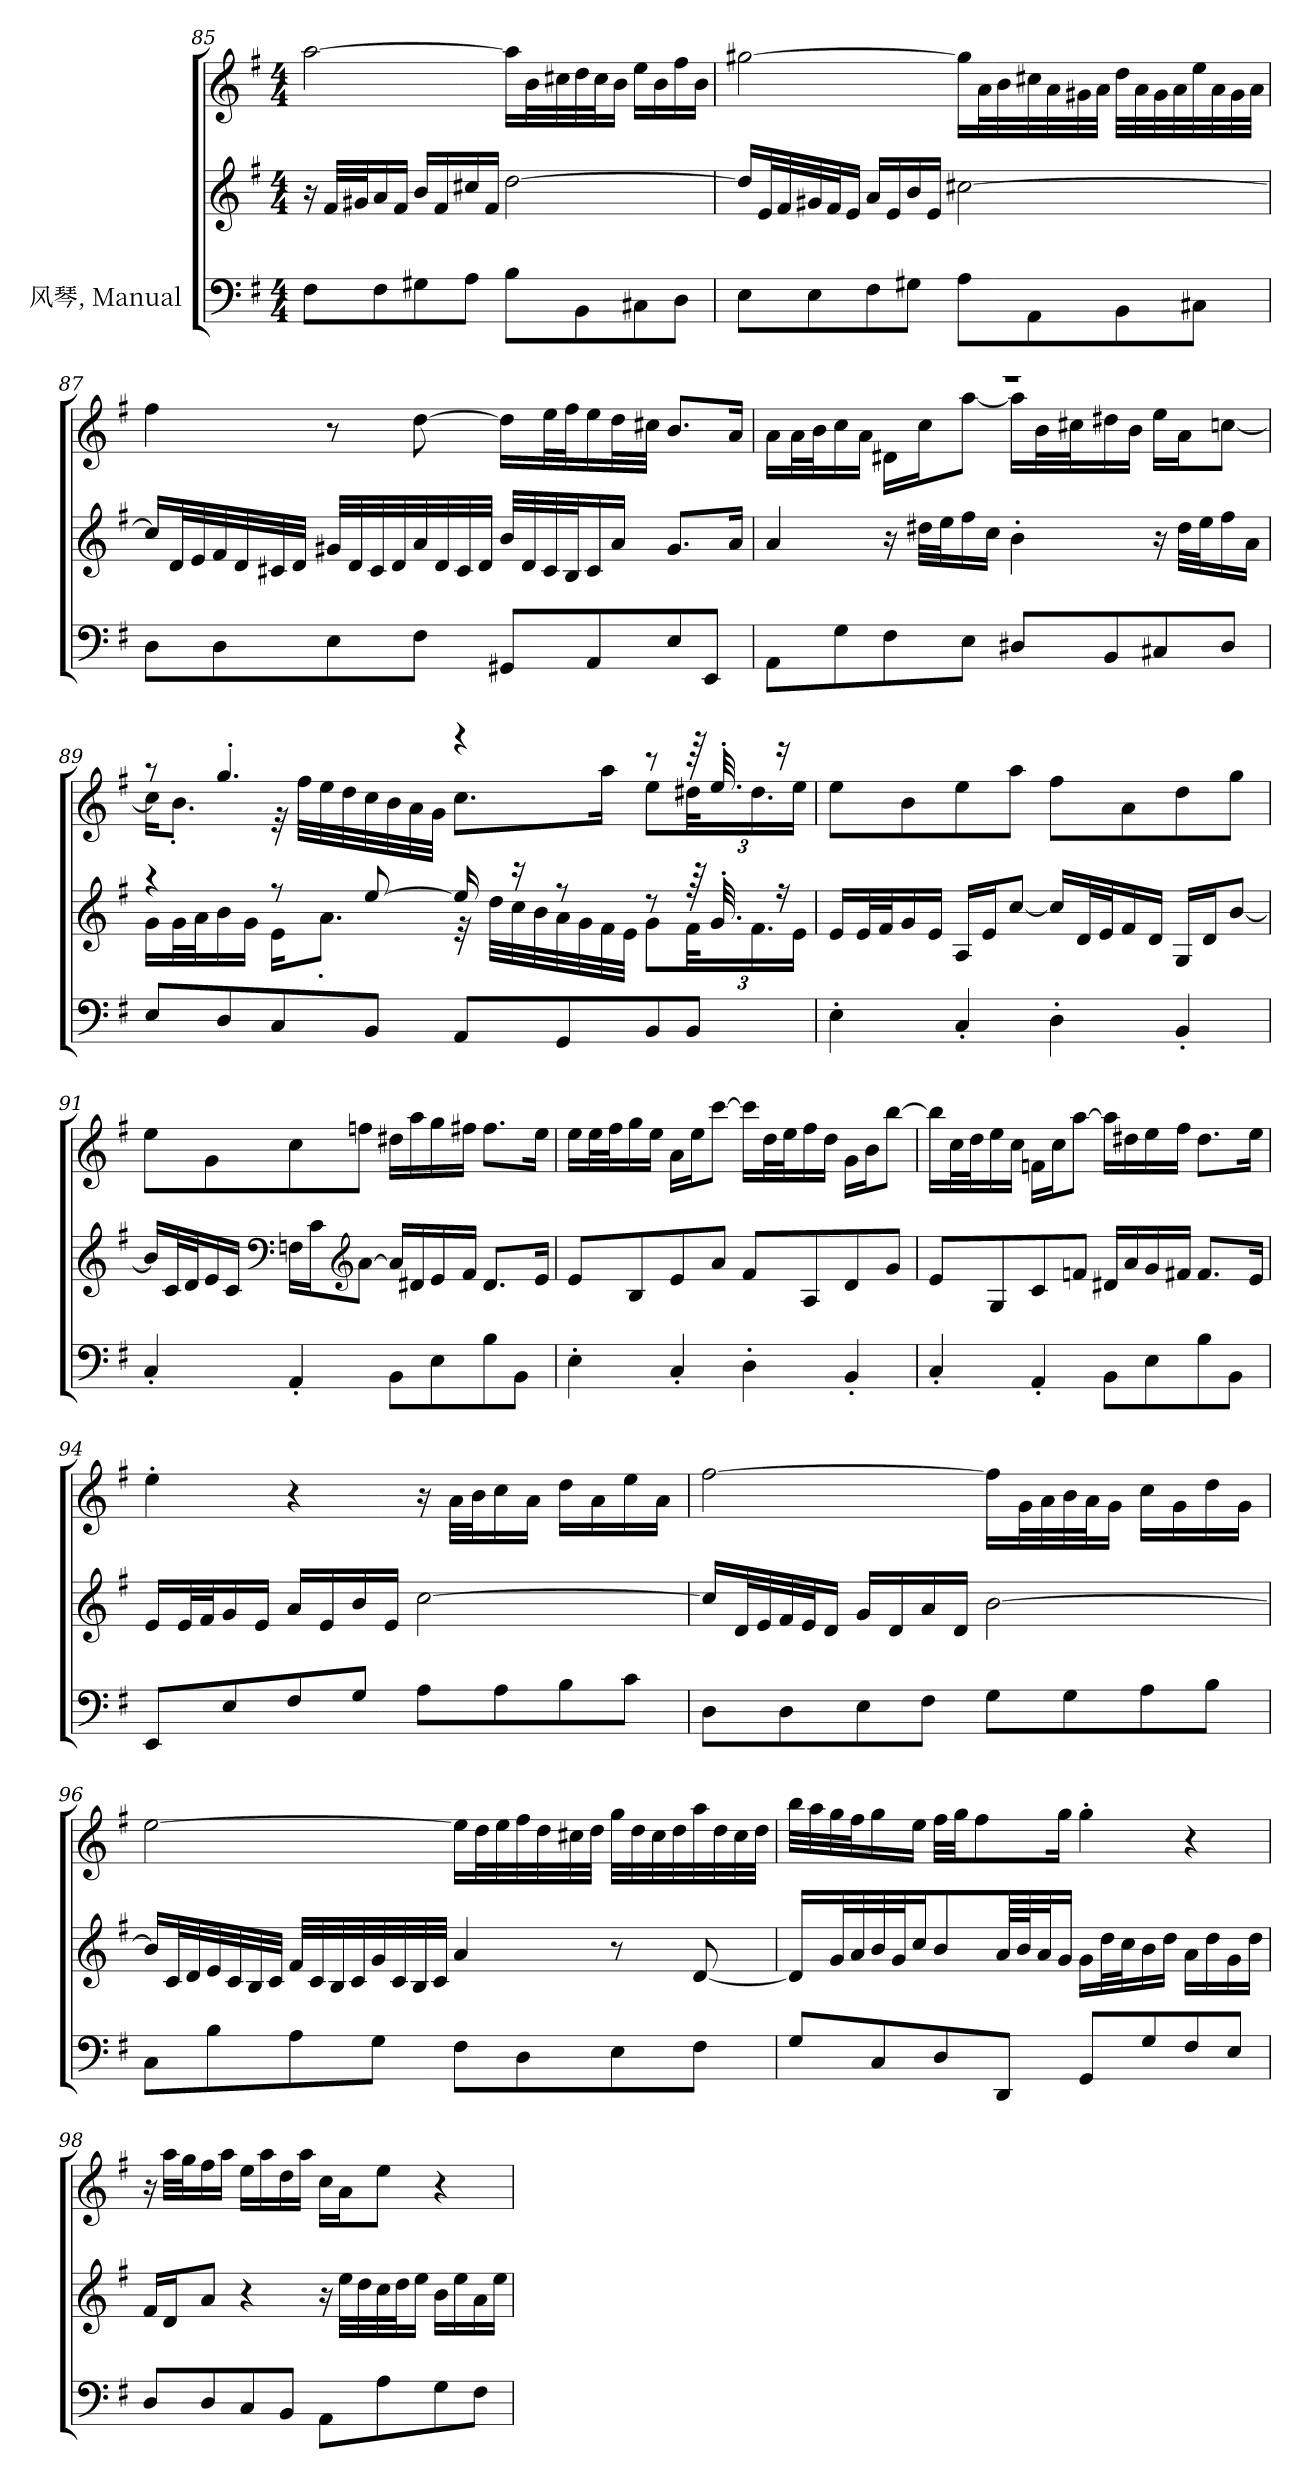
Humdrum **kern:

**kern	**kern	**kern
*part1	*part1	*part1
*staff3	*staff2	*staff1
*I"风琴, Manual	*	*
!!LO:LB:g=z
*clefF4	*clefG2	*clefG2
*k[f#]	*k[f#]	*k[f#]
*M4/4	*M4/4	*M4/4
=85	=85	=85
8F#\L	16r	[2aa\
.	32f#/LLL	.
.	32g#X/J	.
8F#\	16a/	.
.	16f#/JJ	.
8G#X\	16b/LL	.
.	16f#/	.
8A\J	16cc#X/	.
.	16f#/JJ	.
8B\L	[2dd\	16aa\LL]
.	.	32b\L
.	.	32cc#X\
8BB\	.	32dd\
.	.	32cc#\J
.	.	16b\JJ
8C#X\	.	16ee\LL
.	.	16b\
8D\J	.	16ff#\
.	.	16b\JJ
!!LO:LB:g=z
=86	=86	=86
8E\L	16dd/LL]	[2gg#X\
.	32e/L	.
.	32f#/	.
8E\	32g#X/	.
.	32f#/J	.
.	16e/JJ	.
8F#\	16a/LL	.
.	16e/	.
8G#X\J	16b/	.
.	16e/JJ	.
8A\L	[2cc#X\	16gg#\LL]
.	.	32a\L
.	.	32b\
8AA\	.	32cc#X\
.	.	32a\
.	.	32g#X\
.	.	32a\JJJ
8BB\	.	32dd\LLL
.	.	32a\
.	.	32g#\
.	.	32a\
8C#X\J	.	32ee\
.	.	32a\
.	.	32g#\
.	.	32a\JJJ
!!LO:LB:g=z
=87	=87	=87
8D\L	16cc#/LL]	4ff#\
.	32d/L	.
.	32e/	.
8D\	32f#/	.
.	32d/	.
.	32c#X/	.
.	32d/JJJ	.
8E\	32g#X/LLL	8r
.	32d/	.
.	32c#/	.
.	32d/	.
8F#\J	32a/	[8dd\
.	32d/	.
.	32c#/	.
.	32d/JJJ	.
8GG#X/L	32b/LLL	16dd\LL]
.	32d/	.
.	32c#/	32ee\L
.	32B/J	32ff#\J
8AA/	16c#/	16ee\
.	16a/JJ	32dd\L
.	.	32cc#X\JJJ
8E/	8.g#/L	8.b/L
8EE/J	.	.
.	16a/Jk	16a/Jk
!!LO:PB:g=z
=88	=88	=88
*	*	*^
8AA\L	4a/	1r	16a\LL
.	.	.	32a\L
.	.	.	32b\J
8G\	.	.	16cc\
.	.	.	16a\JJ
8F#\	16r	.	16d#X\LL
.	32dd#X\LLL	.	16cc\J
.	32ee\J	.	.
8E\J	16ff#\	.	[8aa\J
.	16cc\JJ	.	.
8D#X/L	4b'\	.	16aa\LL]
.	.	.	32b\L
.	.	.	32cc#X\J
8BB/	.	.	16dd#X\
.	.	.	16b\JJ
8C#X/	16r	.	16ee\LL
.	32dd#\LLL	.	16a\J
.	32ee\J	.	.
8D#/J	16ff#\	.	[8ccn\J
.	16a\JJ	.	.
!!LO:LB:g=z	!!
=89	=89	=89	=89
*	*^	*	*
8E/L	4r	16g\LL	8r	16cc\KL]
.	.	32g\L	.	8.b'\J
.	.	32a\J	.	.
8D/	.	16b\	4.gg'/	.
.	.	16g\JJ	.	.
8C/	8r	16e\KL	.	32r
.	.	.	.	32ff#\LLL
.	.	8.a'\J	.	32ee\
.	.	.	.	32dd\
8BB/J	[8ee/	.	.	32cc\
.	.	.	.	32b\
.	.	.	.	32a\
.	.	.	.	32g\JJJ
8AA/L	16ee/]	32r	4r	8.cc\L
.	.	32dd\LLL	.	.
.	16r	32cc\	.	.
.	.	32b\	.	.
8GG/	8r	32a\	.	.
.	.	32g\	.	.
.	.	32f#\	.	16aa\Jk
.	.	32e\JJJ	.	.
8BB/	8r	8g\L	8r	8ee\L
*	*	*Xbrackettup	*	*Xbrackettup
8BB/J	64r	48f#\KL	64r	48dd#X\KL
.	32.g'/	.	32.ee'/	.
.	.	24.f#\	.	24.dd#\
.	16r	.	16r	.
.	.	24e\JJ	.	24ee\JJ
*	*v	*v	*	*
*	*	*v	*v
=90	=90	=90
4E'\	16e/LL	8ee\L
.	32e/L	.
.	32f#/J	.
.	16g/	8b\
.	16e/JJ	.
4C'/	16A/LL	8ee\
.	16e/J	.
.	[8cc/J	8aa\J
4D'\	16cc/LL]	8ff#\L
.	32d/L	.
.	32e/J	.
.	16f#/	8a\
.	16d/JJ	.
4BB'/	16G/LL	8dd\
.	16d/J	.
.	[8b/J	8gg\J
!!LO:LB:g=z
=91	=91	=91
4C'/	16b/LL]	8ee\L
.	32c/L	.
.	32d/J	.
.	16e/	8g\
.	16c/JJ	.
*	*clefF4	*
4AA'/	16Fn\LL	8cc\
.	16c\J	.
*	*clefG2	*
.	[8a\J	8ffn\J
8BB\L	16a/LL]	16dd#X\LL
.	16d#X/	16aa\
8E\	16e/	16gg\
.	16f#/JJ	16ff#X\JJ
8B\	8.d#/L	8.ff#\L
8BB\J	.	.
.	16e/Jk	16ee\Jk
=92	=92	=92
4E'\	8e/L	16ee\LL
.	.	32ee\L
.	.	32ff#\J
.	8B/	16gg\
.	.	16ee\JJ
4C'/	8e/	16a\LL
.	.	16ee\J
.	8a/J	[8ccc\J
4D'\	8f#/L	16ccc\LL]
.	.	32dd\L
.	.	32ee\J
.	8A/	16ff#\
.	.	16dd\JJ
4BB'/	8d/	16g\LL
.	.	16b\J
.	8g/J	[8bb\J
!!LO:LB:g=z
=93	=93	=93
4C'/	8e/L	16bb\LL]
.	.	32cc\L
.	.	32dd\J
.	8G/	16ee\
.	.	16cc\JJ
4AA'/	8c/	16fn\LL
.	.	16cc\J
.	8fn/J	[8aa\J
8BB\L	16d#X/LL	16aa\LL]
.	16a/	16dd#X\
8E\	16g/	16ee\
.	16f#X/JJ	16ff#\JJ
8B\	8.f#/L	8.dd#\L
8BB\J	.	.
.	16e/Jk	16ee\Jk
=94	=94	=94
8EE/L	16e/LL	4ee'\
.	32e/L	.
.	32f#/J	.
8E/	16g/	.
.	16e/JJ	.
8F#/	16a/LL	4r
.	16e/	.
8G/J	16b/	.
.	16e/JJ	.
8A\L	[2cc\	16r
.	.	32a\LLL
.	.	32b\J
8A\	.	16cc\
.	.	16a\JJ
8B\	.	16dd\LL
.	.	16a\
8c\J	.	16ee\
.	.	16a\JJ
!!LO:PB:g=z
=95	=95	=95
8D\L	16cc/LL]	[2ff#\
.	32d/L	.
.	32e/	.
8D\	32f#/	.
.	32e/J	.
.	16d/JJ	.
8E\	16g/LL	.
.	16d/	.
8F#\J	16a/	.
.	16d/JJ	.
8G\L	[2b\	16ff#\LL]
.	.	32g\L
.	.	32a\
8G\	.	32b\
.	.	32a\J
.	.	16g\JJ
8A\	.	16cc\LL
.	.	16g\
8B\J	.	16dd\
.	.	16g\JJ
!!LO:LB:g=z
=96	=96	=96
8C\L	16b/LL]	[2ee\
.	32c/L	.
.	32d/	.
8B\	32e/	.
.	32c/	.
.	32B/	.
.	32c/JJJ	.
8A\	32f#/LLL	.
.	32c/	.
.	32B/	.
.	32c/	.
8G\J	32g/	.
.	32c/	.
.	32B/	.
.	32c/JJJ	.
8F#\L	4a/	16ee\LL]
.	.	32dd\L
.	.	32ee\
8D\	.	32ff#\
.	.	32dd\
.	.	32cc#X\
.	.	32dd\JJJ
8E\	8r	32gg\LLL
.	.	32dd\
.	.	32cc#\
.	.	32dd\
8F#\J	[8d/	32aa\
.	.	32dd\
.	.	32cc#\
.	.	32dd\JJJ
!!LO:LB:g=z
=97	=97	=97
8G/L	16d/LL]	32bb\LLL
.	.	32aa\
.	32g/L	32gg\
.	32a/	32ff#\J
8C/	32b/	16gg\
.	32g/J	.
.	16cc/J	16ee\JJ
8D/	8b/	32ff#\LLL
.	.	32gg\JJ
.	.	8ff#\
8DD/J	64a/LLL	.
.	64b/J	.
.	32a/J	.
.	16g/JJ	16gg\Jk
8GG/L	16g\LL	4gg'\
.	32dd\L	.
.	32cc\J	.
8G/	16b\	.
.	16dd\JJ	.
8F#/	16a\LL	4r
.	16dd\	.
8E/J	16g\	.
.	16dd\JJ	.
=98	=98	=98
8D/L	16f#/LL	16r
.	16d/J	32aa\LLL
.	.	32gg\J
8D/	8a/J	16ff#\
.	.	16aa\JJ
8C/	4r	16ee\LL
.	.	16aa\
8BB/J	.	16dd\
.	.	16aa\JJ
8AA\L	16r	16cc\LL
.	32ee\LLL	16a\J
.	32dd\	.
8A\	32cc\	8ee\J
.	32dd\J	.
.	16ee\JJ	.
8G\	16b\LL	4r
.	16ee\	.
8F#\J	16a\	.
.	16ee\JJ	.
=	=	=
*-	*-	*-
